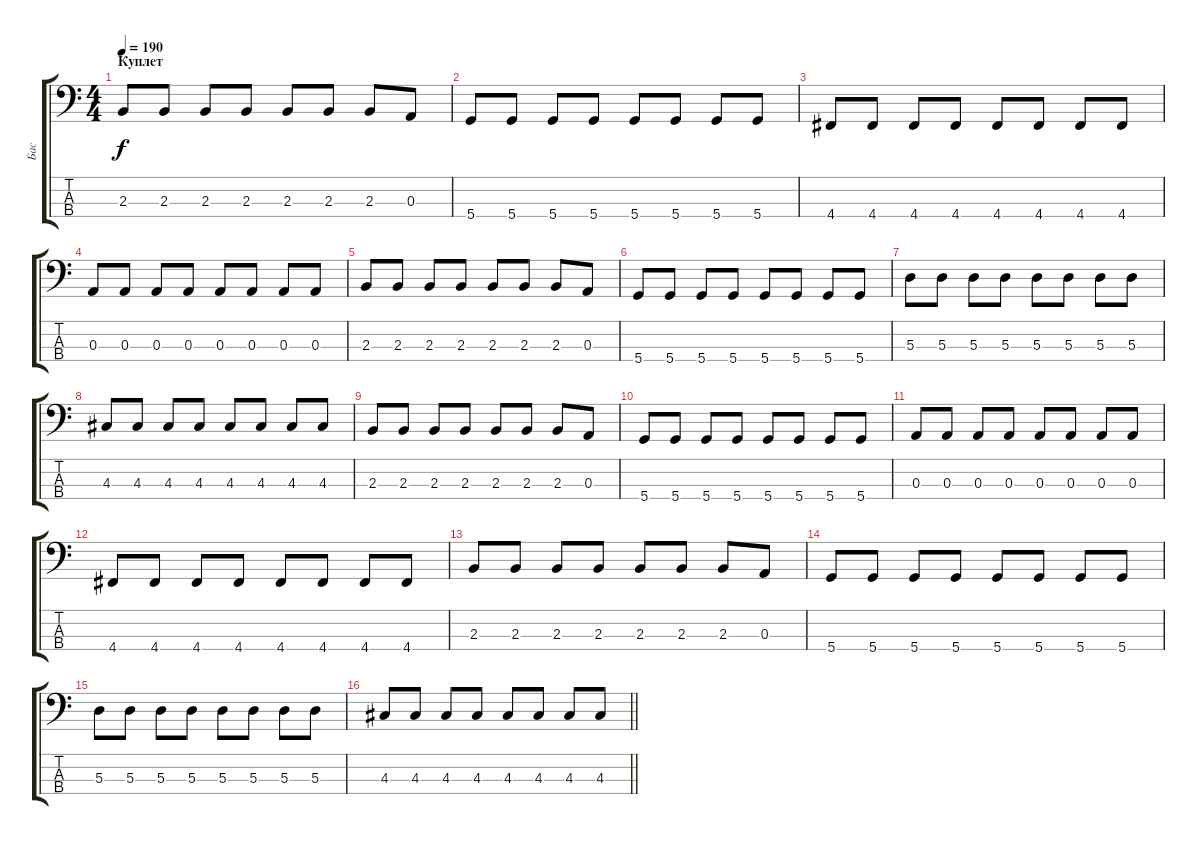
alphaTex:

\track ("Бас" "Бас") {instrument electricbassfinger}
\staff {score tabs}
\tuning (G2 D2 A1 D1) {hide}
\ts (4 4)
\section ("" "Куплет")
\tempo 190
\clef f4
\ks c
2.3.8{dy f} 2.3.8 2.3.8 2.3.8 2.3.8 2.3.8 2.3.8 0.3.8 |
5.4.8 5.4.8 5.4.8 5.4.8 5.4.8 5.4.8 5.4.8 5.4.8 |
4.4.8 4.4.8 4.4.8 4.4.8 4.4.8 4.4.8 4.4.8 4.4.8 |
0.3.8 0.3.8 0.3.8 0.3.8 0.3.8 0.3.8 0.3.8 0.3.8 |
2.3.8 2.3.8 2.3.8 2.3.8 2.3.8 2.3.8 2.3.8 0.3.8 |
5.4.8 5.4.8 5.4.8 5.4.8 5.4.8 5.4.8 5.4.8 5.4.8 |
5.3.8 5.3.8 5.3.8 5.3.8 5.3.8 5.3.8 5.3.8 5.3.8 |
4.3.8 4.3.8 4.3.8 4.3.8 4.3.8 4.3.8 4.3.8 4.3.8 |
2.3.8 2.3.8 2.3.8 2.3.8 2.3.8 2.3.8 2.3.8 0.3.8 |
5.4.8 5.4.8 5.4.8 5.4.8 5.4.8 5.4.8 5.4.8 5.4.8 |
0.3.8 0.3.8 0.3.8 0.3.8 0.3.8 0.3.8 0.3.8 0.3.8 |
4.4.8 4.4.8 4.4.8 4.4.8 4.4.8 4.4.8 4.4.8 4.4.8 |
2.3.8 2.3.8 2.3.8 2.3.8 2.3.8 2.3.8 2.3.8 0.3.8 |
5.4.8 5.4.8 5.4.8 5.4.8 5.4.8 5.4.8 5.4.8 5.4.8 |
5.3.8 5.3.8 5.3.8 5.3.8 5.3.8 5.3.8 5.3.8 5.3.8 |
\barLineRight lightlight
4.3.8 4.3.8 4.3.8 4.3.8 4.3.8 4.3.8 4.3.8 4.3.8
